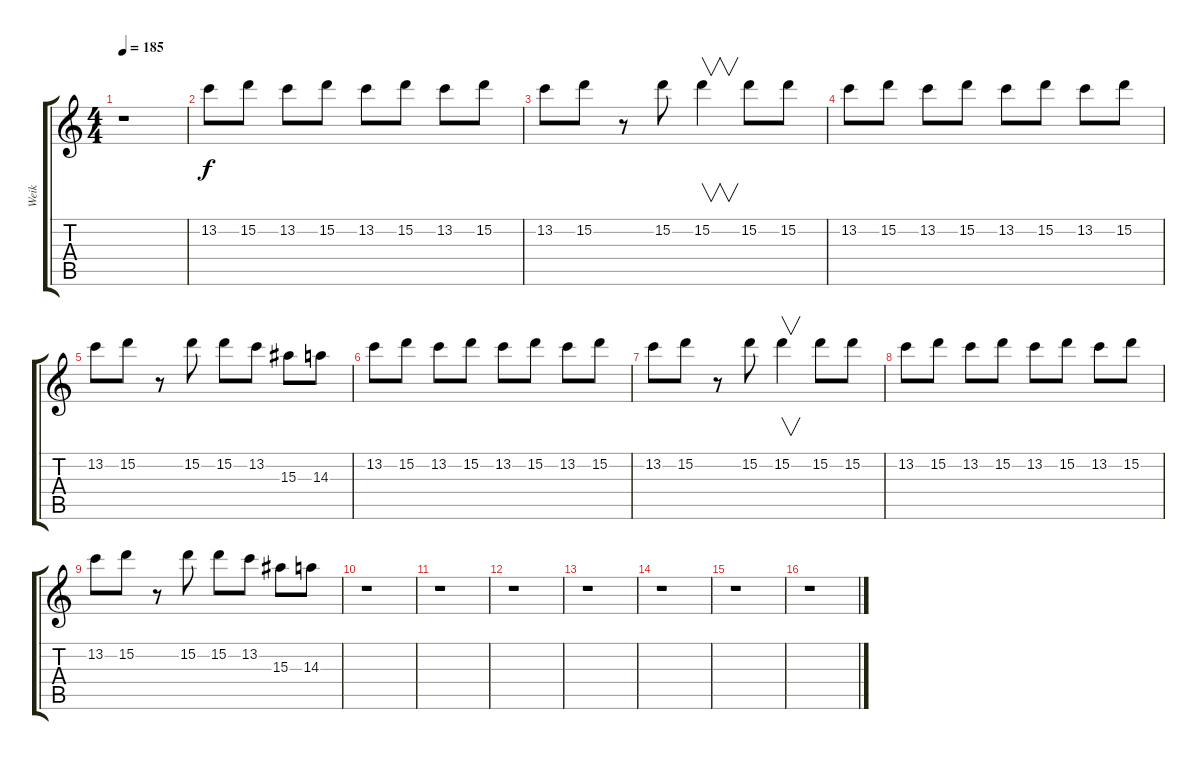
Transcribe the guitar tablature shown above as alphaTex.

\track ("Weik" "Weik") {instrument overdrivenguitar}
\staff {score tabs}
\tuning (E4 B3 G3 D3 A2 E2) {hide}
\ts (4 4)
\tempo 185
\clef g2
\ks c
r.1{dy f} |
13.2.8 15.2.8 13.2.8 15.2.8 13.2.8 15.2.8 13.2.8 15.2.8 |
13.2.8 15.2.8 r.8 15.2.8 15.2.4{v} 15.2.8 15.2.8 |
13.2.8 15.2.8 13.2.8 15.2.8 13.2.8 15.2.8 13.2.8 15.2.8 |
13.2.8 15.2.8 r.8 15.2.8 15.2.8 13.2.8 15.3.8 14.3.8 |
13.2.8 15.2.8 13.2.8 15.2.8 13.2.8 15.2.8 13.2.8 15.2.8 |
13.2.8 15.2.8 r.8 15.2.8 15.2.4{v} 15.2.8 15.2.8 |
13.2.8 15.2.8 13.2.8 15.2.8 13.2.8 15.2.8 13.2.8 15.2.8 |
13.2.8 15.2.8 r.8 15.2.8 15.2.8 13.2.8 15.3.8 14.3.8 |
r.1 |
r.1 |
r.1 |
r.1 |
r.1 |
r.1 |
r.1
